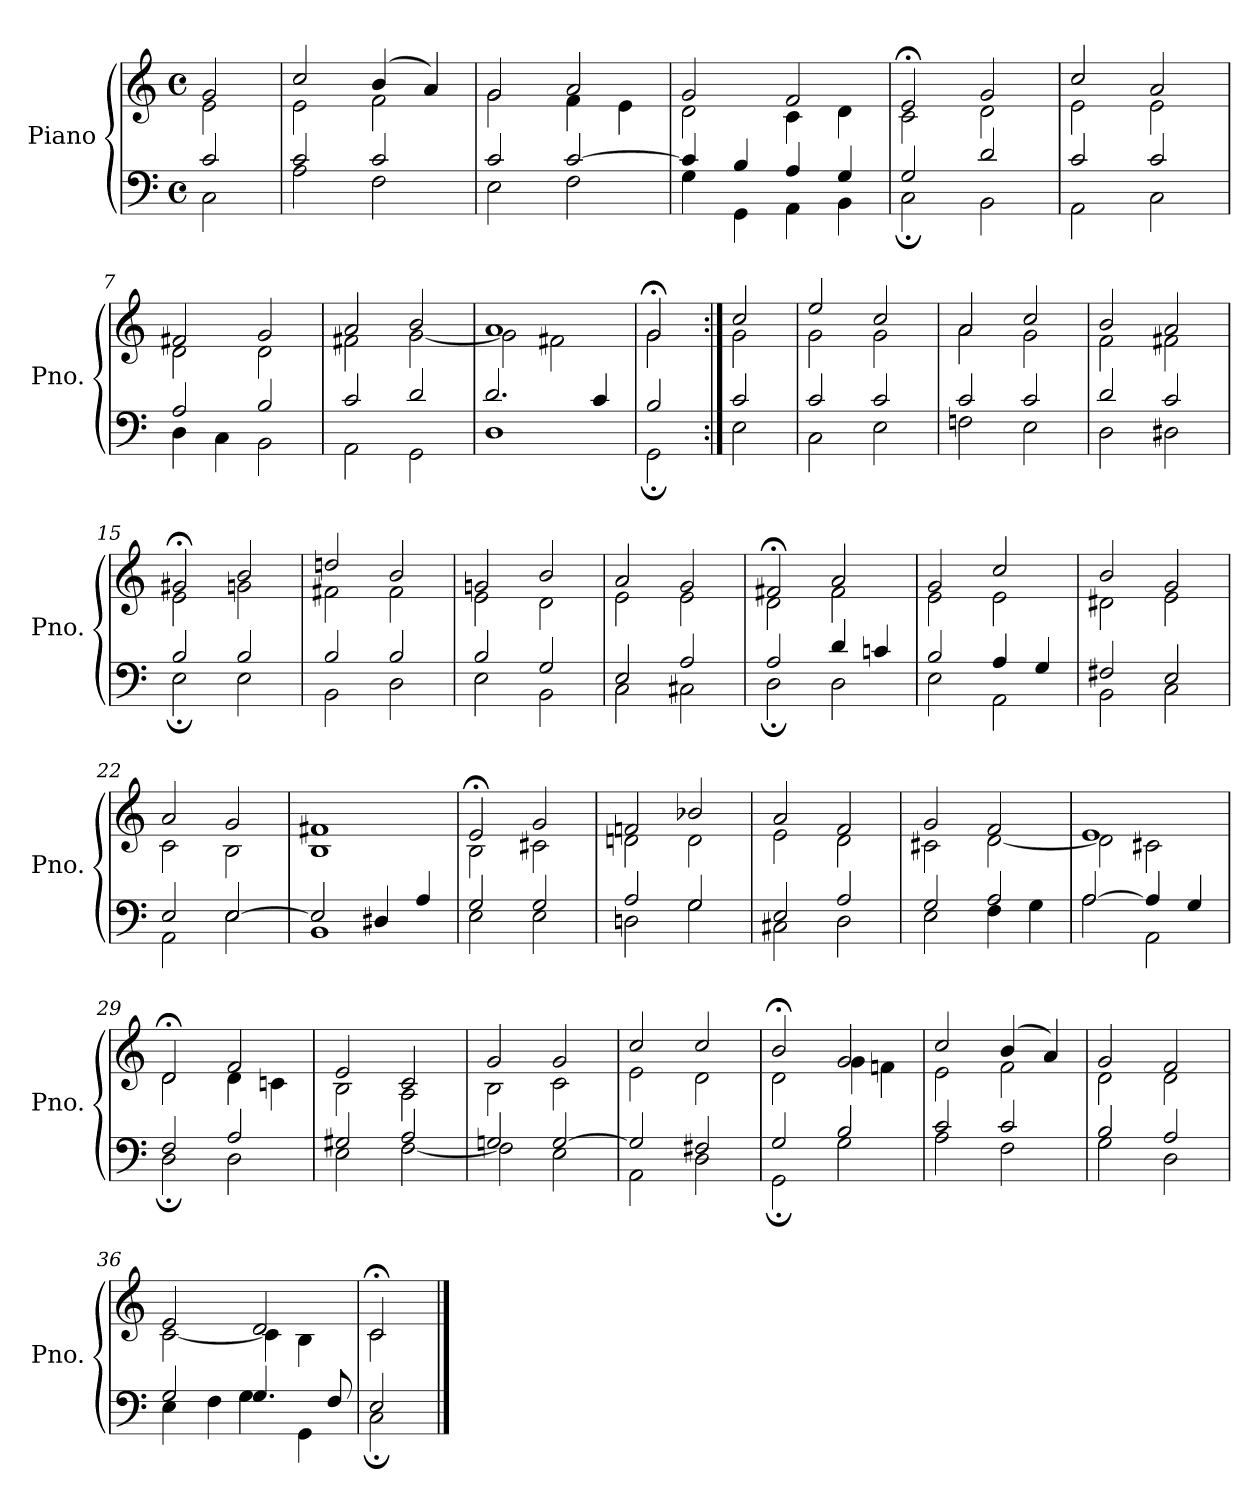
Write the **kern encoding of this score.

**kern	**kern
*part1	*part1
*staff2	*staff1
*I"Piano	*
*I'Pno.	*
*clefF4	*clefG2
*k[]	*k[]
*M4/4	*M4/4
*met(c)	*met(c)
=1	=1
*^	*^
2c/	2C\	2g/	2e\
=2	=2	=2	=2
2c/	2A\	2cc/	2e\
2c/	2F\	(4b/	2f\
.	.	4a/)	.
=3	=3	=3	=3
2c/	2E\	2g/	2g\
[2c/	2F\	2a/	4f\
.	.	.	4e\
=4	=4	=4	=4
4c/]	4G\	2g/	2d\
4B/	4GG\	.	.
4A/	4AA\	2f/	4c\
4G/	4BB\	.	4d\
=5	=5	=5	=5
2G/	2C;\	2e;</	2c\
2d/	2BB\	2g/	2d\
=6	=6	=6	=6
2c/	2AA\	2cc/	2e\
2c/	2C\	2a/	2e\
=7	=7	=7	=7
2A/	4D\	2f#X/	2d\
.	4C\	.	.
2B/	2BB\	2g/	2d\
!!LO:LB:g=z	!!
=8	=8	=8	=8
2c/	2AA\	2a/	2f#X\
2d/	2GG\	2b/	[2g\
=9	=9	=9	=9
2.d/	1D	1a	2g\]
.	.	.	2f#X\
4c/	.	.	.
=10	=10	=10	=10
2B/	2GG;\	2g;</	2g\
=11:|!	=11:|!	=11:|!	=11:|!
2c/	2E\	2cc/	2g\
=12	=12	=12	=12
2c/	2C\	2ee/	2g\
2c/	2E\	2cc/	2g\
=13	=13	=13	=13
2c/	2Fn\	2a/	2a\
2c/	2E\	2cc/	2g\
=14	=14	=14	=14
2d/	2D\	2b/	2f\
2c/	2D#X\	2a/	2f#X\
!!LO:LB:g=z	!!
=15	=15	=15	=15
2B/	2E;\	2g#X;</	2e\
2B/	2E\	2b/	2gn\
=16	=16	=16	=16
2B/	2BB\	2ddn/	2f#X\
2B/	2D\	2b/	2f#\
=17	=17	=17	=17
2B/	2E\	2gn/	2e\
2G/	2BB\	2b/	2d\
=18	=18	=18	=18
2E/	2C\	2a/	2e\
2A/	2C#X\	2g/	2e\
=19	=19	=19	=19
2A/	2D;\	2f#X;</	2d\
4d/	2D\	2a/	2f#\
4cn/	.	.	.
=20	=20	=20	=20
2B/	2E\	2g/	2e\
4A/	2AA\	2cc/	2e\
4G/	.	.	.
=21	=21	=21	=21
2F#X/	2BB\	2b/	2d#X\
2E/	2C\	2g/	2e\
!!LO:LB:g=z	!!
=22	=22	=22	=22
2E/	2AA\	2a/	2c\
[2E/	2E\	2g/	2B\
=23	=23	=23	=23
2E/]	1BB	1f#X	1B
4D#X/	.	.	.
4A/	.	.	.
=24	=24	=24	=24
2G/	2E\	2e;</	2B\
2G/	2E\	2g/	2c#X\
=25	=25	=25	=25
2A/	2Dn\	2fn/	2dn\
2G/	2G\	2b-X/	2d\
=26	=26	=26	=26
2E/	2C#X\	2a/	2e\
2A/	2D\	2f/	2d\
=27	=27	=27	=27
2G/	2E\	2g/	2c#X\
2A/	4F\	2f/	[2d\
.	4G\	.	.
=28	=28	=28	=28
[2A/	2A\	1e	2d\]
4A/]	2AA\	.	2c#X\
4G/	.	.	.
=29	=29	=29	=29
2F/	2D;\	2d;</	2d\
2A/	2D\	2f/	4d\
.	.	.	4cn\
!!LO:LB:g=z	!!
=30	=30	=30	=30
2G#X/	2E\	2e/	2B\
2A/	[2F\	2c/	2A\
=31	=31	=31	=31
2Gn/	2F\]	2g/	2B\
[2G/	2E\	2g/	2c\
=32	=32	=32	=32
2G/]	2AA\	2cc/	2e\
2F#X/	2D\	2cc/	2d\
=33	=33	=33	=33
2G/	2GG;\	2b;</	2d\
2B/	2G\	2g/	4g\
.	.	.	4fn\
=34	=34	=34	=34
2c/	2A\	2cc/	2e\
2c/	2F\	(4b/	2f\
.	.	4a/)	.
=35	=35	=35	=35
2B/	2G\	2g/	2d\
2A/	2D\	2f/	2d\
=36	=36	=36	=36
2G/	4E\	2e/	[2c\
.	4F\	.	.
4.G/	4G\	2d/	4c\]
.	4GG\	.	4B\
8F/	.	.	.
=37	=37	=37	=37
2E/	2C;\	2c;</	2c\
*v	*v	*	*
*	*v	*v
==	==
*-	*-
